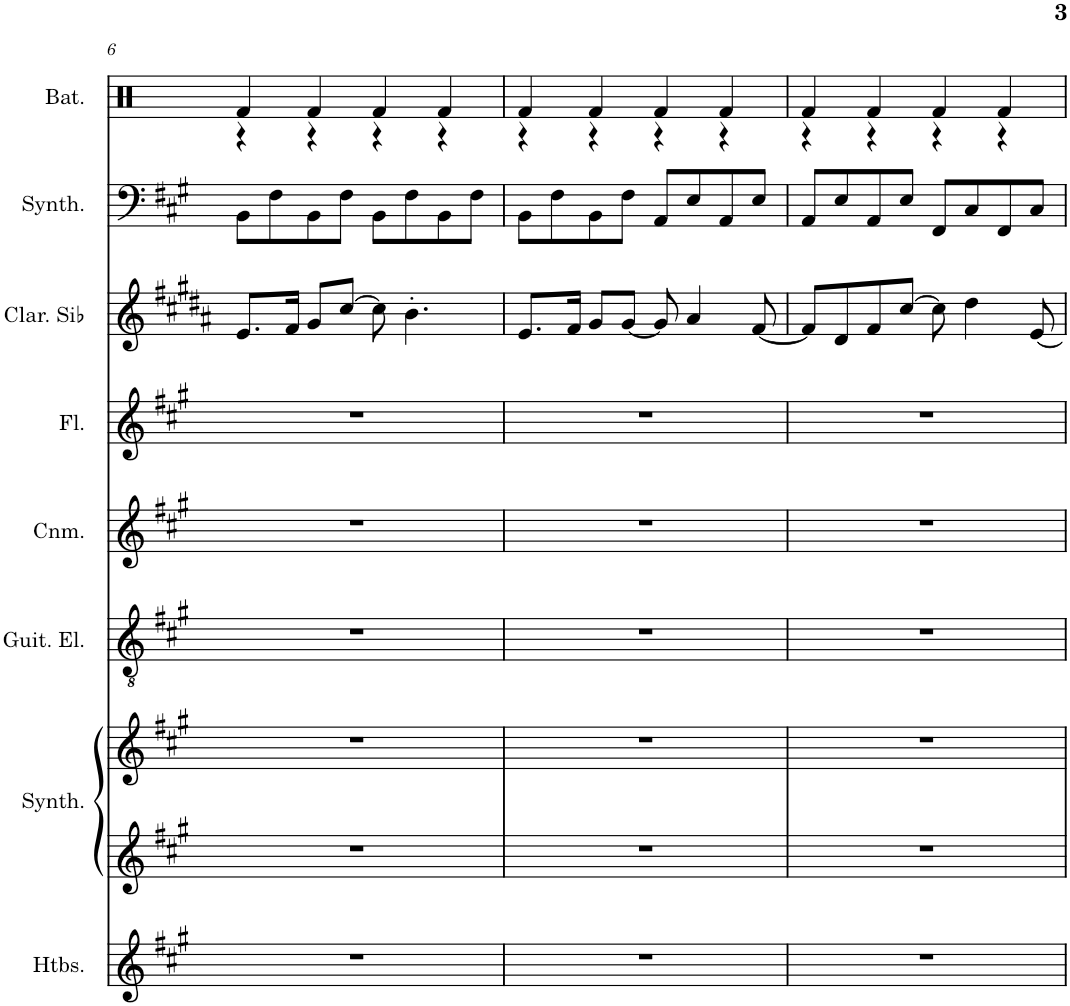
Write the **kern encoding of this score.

**kern	**kern	**kern	**kern	**kern	**kern	**kern	**kern	**kern
*part8	*part7	*part7	*part6	*part5	*part4	*part3	*part2	*part1
*staff9	*staff8	*staff7	*staff6	*staff5	*staff4	*staff3	*staff2	*staff1
*I"Hautbois, Oboe	*I"Synthétiseur Pad, Pad 7	*	*I"Guitare électrique, Clean guitar	*I"Cornemuse, Bagpipe	*I"Flûte, Flute	*I"Clarinette en Sib	*I"Synthétiseur d'effets, Synth bass (Lead 8)	*I"Batterie, Drums
*I'Htbs.	*I'Synth.	*	*I'Guit. El.	*I'Cnm.	*I'Fl.	*I'Clar. Sib	*I'Synth.	*I'Bat.
!!LO:PB:g=z
*clefG2	*clefG2	*clefG2	*clefGv2	*clefG2	*clefG2	*clefG2	*clefF4	*clefX
*	*	*	*	*Trd1c2	*	*Trd1c2	*	*
*k[f#c#g#]	*k[f#c#g#]	*k[f#c#g#]	*k[f#c#g#]	*k[f#c#g#]	*k[f#c#g#]	*k[f#c#g#d#a#]	*k[f#c#g#]	*k[]
*M4/4	*M4/4	*M4/4	*M4/4	*M4/4	*M4/4	*M4/4	*M4/4	*M4/4
=6	=6	=6	=6	=6	=6	=6	=6	=6
*	*	*	*	*	*	*	*	*^
1r	1r	1r	1r	1r	1r	8.e/L	8BB\L	4Rf/	4r
.	.	.	.	.	.	.	8F#\	.	.
.	.	.	.	.	.	16f#/Jk	.	.	.
.	.	.	.	.	.	8g#/L	8BB\	4Rf/	4r
.	.	.	.	.	.	[8cc#/J	8F#\J	.	.
.	.	.	.	.	.	8cc#\]	8BB\L	4Rf/	4r
.	.	.	.	.	.	4.b'\	8F#\	.	.
.	.	.	.	.	.	.	8BB\	4Rf/	4r
.	.	.	.	.	.	.	8F#\J	.	.
=7	=7	=7	=7	=7	=7	=7	=7	=7	=7
1r	1r	1r	1r	1r	1r	8.e/L	8BB\L	4Rf/	4r
.	.	.	.	.	.	.	8F#\	.	.
.	.	.	.	.	.	16f#/Jk	.	.	.
.	.	.	.	.	.	8g#/L	8BB\	4Rf/	4r
.	.	.	.	.	.	[8g#/J	8F#\J	.	.
.	.	.	.	.	.	8g#/]	8AA/L	4Rf/	4r
.	.	.	.	.	.	4a#/	8E/	.	.
.	.	.	.	.	.	.	8AA/	4Rf/	4r
.	.	.	.	.	.	[8f#/	8E/J	.	.
=8	=8	=8	=8	=8	=8	=8	=8	=8	=8
1r	1r	1r	1r	1r	1r	8f#/L]	8AA/L	4Rf/	4r
.	.	.	.	.	.	8d#/	8E/	.	.
.	.	.	.	.	.	8f#/	8AA/	4Rf/	4r
.	.	.	.	.	.	[8cc#/J	8E/J	.	.
.	.	.	.	.	.	8cc#\]	8FF#/L	4Rf/	4r
.	.	.	.	.	.	4dd#\	8C#/	.	.
.	.	.	.	.	.	.	8FF#/	4Rf/	4r
.	.	.	.	.	.	[8e/	8C#/J	.	.
*	*	*	*	*	*	*	*	*v	*v
=	=	=	=	=	=	=	=	=
*-	*-	*-	*-	*-	*-	*-	*-	*-
